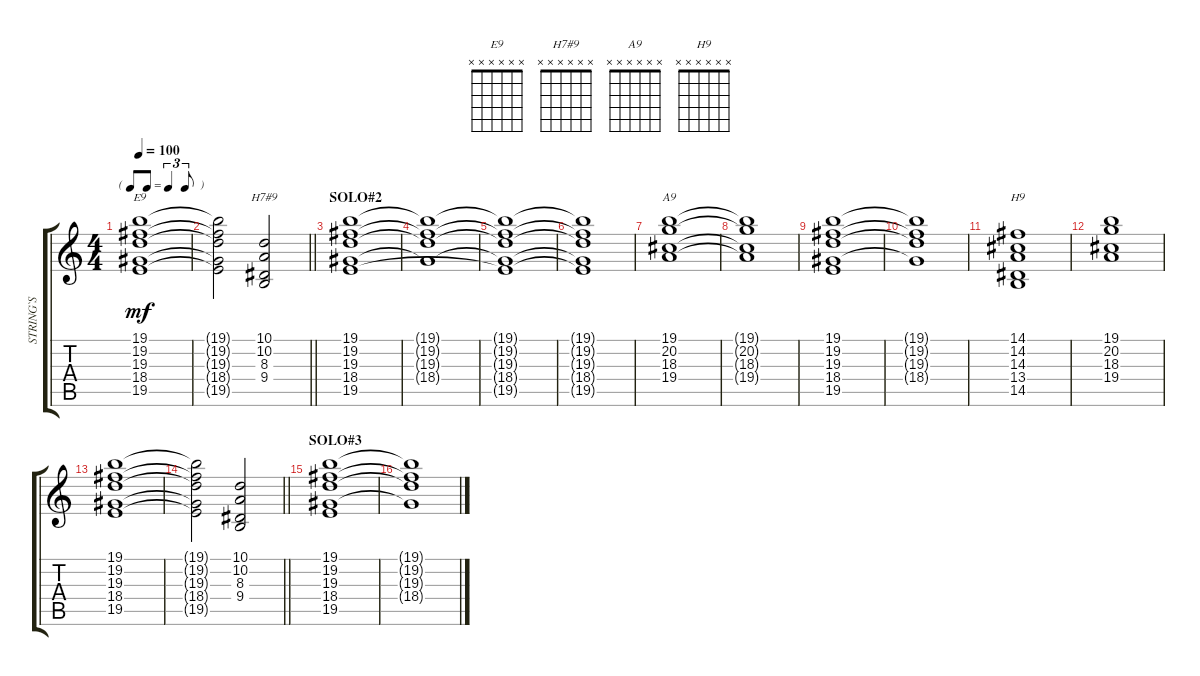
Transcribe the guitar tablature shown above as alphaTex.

\track ("STRING`S" "STRING`S") {instrument rockorgan}
\staff {score tabs}
\tuning (E4 B3 G3 D3 A2 E2) {hide}
\chord ("E9" x x x x x x)
\chord ("H7#9" x x x x x x)
\chord ("A9" x x x x x x)
\chord ("H9" x x x x x x)
\ts (4 4)
\tf triplet8th
\tempo 100
\clef g2
\ks c
(19.1 19.2 19.3 18.4 19.5).1{ch "E9" dy mf} |
\barLineRight lightlight
(19.1{t} 19.2{t} 19.3{t} 18.4{t} 19.5{t}).2 (10.1 10.2 8.3 9.4).2{ch "H7#9"} |
\section ("" "SOLO#2")
(19.1 19.2 19.3 18.4 19.5).1 |
(19.1{t} 19.2{t} 19.3{t} 18.4{t}).1 |
(19.1{t} 19.2{t} 19.3{t} 18.4{t} 19.5{t}).1 |
(19.1{t} 19.2{t} 19.3{t} 18.4{t} 19.5{t}).1 |
(19.1 20.2 18.3 19.4).1{ch "A9"} |
(19.1{t} 20.2{t} 18.3{t} 19.4{t}).1 |
(19.1 19.2 19.3 18.4 19.5).1 |
(19.1{t} 19.2{t} 19.3{t} 18.4{t}).1 |
(14.1 14.2 14.3 13.4 14.5).1{ch "H9"} |
(19.1 20.2 18.3 19.4).1 |
(19.1 19.2 19.3 18.4 19.5).1 |
\barLineRight lightlight
(19.1{t} 19.2{t} 19.3{t} 18.4{t} 19.5{t}).2 (10.1 10.2 8.3 9.4).2 |
\section ("" "SOLO#3")
(19.1 19.2 19.3 18.4 19.5).1 |
(19.1{t} 19.2{t} 19.3{t} 18.4{t}).1
